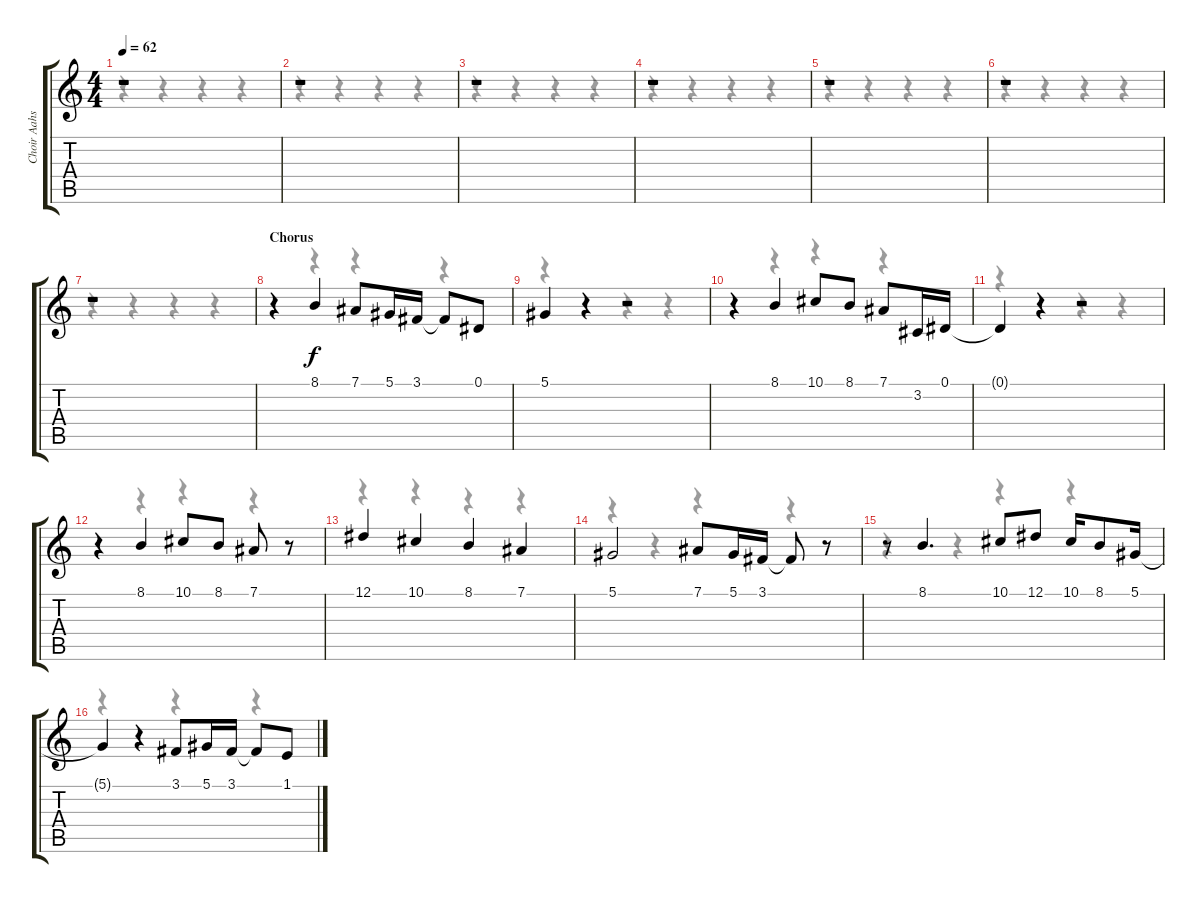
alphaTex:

\track ("Choir Aahs (Duff_Izzy)" "Choir Aahs") {instrument choiraahs}
\staff {score tabs}
\tuning (Eb4 Bb3 Gb3 Db3 Ab2 Eb2) {hide}
\voice
\ts (4 4)
\tempo 62
\clef g2
\ks c
r.1{dy mf} |
r.1 |
r.1 |
r.1 |
r.1 |
r.1 |
r.1 |
\section ("" "Chorus")
r.4 8.1.4{dy f} 7.1.8 5.1.16 3.1.16 3.1{t}.8 0.1.8 |
5.1.4 r.4 r.2 |
r.4 8.1.4 10.1.8 8.1.8 7.1.8 3.2.16 0.1.16 |
0.1{t}.4 r.4 r.2 |
r.4 8.1.4 10.1.8 8.1.8 7.1.8 r.8 |
12.1.4 10.1.4 8.1.4 7.1.4 |
5.1.2 7.1.8 5.1.16 3.1.16 3.1{t}.8 r.8 |
r.8 8.1.4{d} 10.1.8 12.1.8 10.1.16 8.1.8 5.1.16 |
5.1{t}.4 r.4 3.1.8 5.1.16 3.1.16 3.1{t}.8 1.1.8
\voice
\clef g2
\ottava regular
\simile none
\ks c
r.4{dy f} r.4 r.4 r.4 |
r.4 r.4 r.4 r.4 |
r.4 r.4 r.4 r.4 |
r.4 r.4 r.4 r.4 |
r.4 r.4 r.4 r.4 |
r.4 r.4 r.4 r.4 |
r.4 r.4 r.4 r.4 |
r.4 r.4 r.4 r.4 |
r.4 r.4 r.4 r.4 |
r.4 r.4 r.4 r.4 |
r.4 r.4 r.4 r.4 |
r.4 r.4 r.4 r.4 |
r.4 r.4 r.4 r.4 |
r.4 r.4 r.4 r.4 |
r.4 r.4 r.4 r.4 |
r.4 r.4 r.4 r.4
